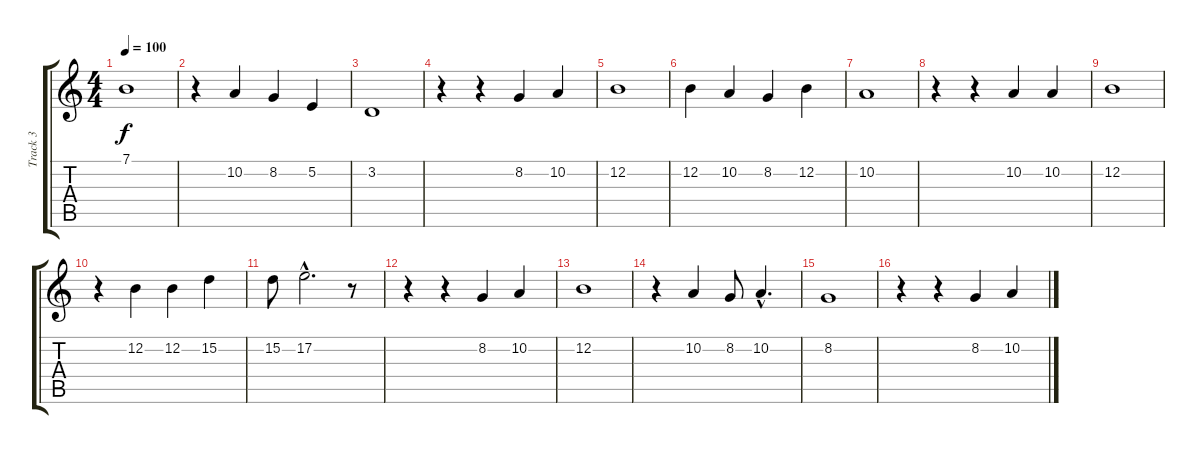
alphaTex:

\track ("Track 3" "Track 3") {instrument brightacousticpiano}
\staff {score tabs}
\tuning (E4 B3 G3 D3 A2 E2) {hide}
\ts (4 4)
\tempo 100
\clef g2
\ks c
7.1.1{dy f} |
r.4 10.2.4 8.2.4 5.2.4 |
3.2.1 |
r.4 r.4 8.2.4 10.2.4 |
12.2.1 |
12.2.4 10.2.4 8.2.4 12.2.4 |
10.2.1 |
r.4 r.4 10.2.4 10.2.4 |
12.2.1 |
r.4 12.2.4 12.2.4 15.2.4 |
15.2.8 17.2{hac}.2{d} r.8 |
r.4 r.4 8.2.4 10.2.4 |
12.2.1 |
r.4 10.2.4 8.2.8 10.2{hac}.4{d} |
8.2.1 |
r.4 r.4 8.2.4 10.2.4
